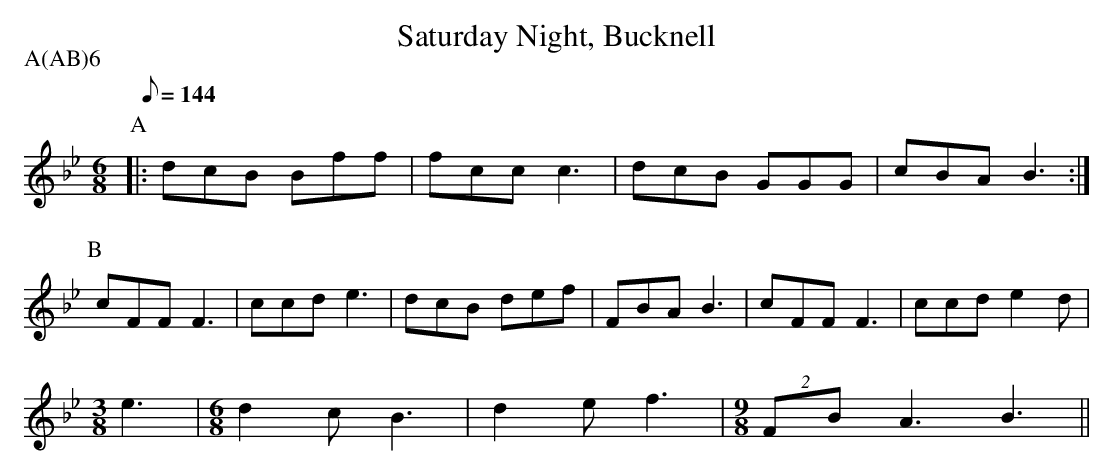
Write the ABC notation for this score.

X:1
T:Saturday Night, Bucknell
M:6/8
L:1/8
Q:144
P:A(AB)6
K:Bb
P:A
|:dcB Bff|fcc c3 |dcB GGG|cBA B3:|
P:B
  cFF F3 |ccd e3 |dcB def|FBA B3 |\
  cFF F3 |ccd e2d|
M:3/8
e3|\
M:6/8
d2c B3|d2e f3|\
M:9/8
(2FB A3 B3||
